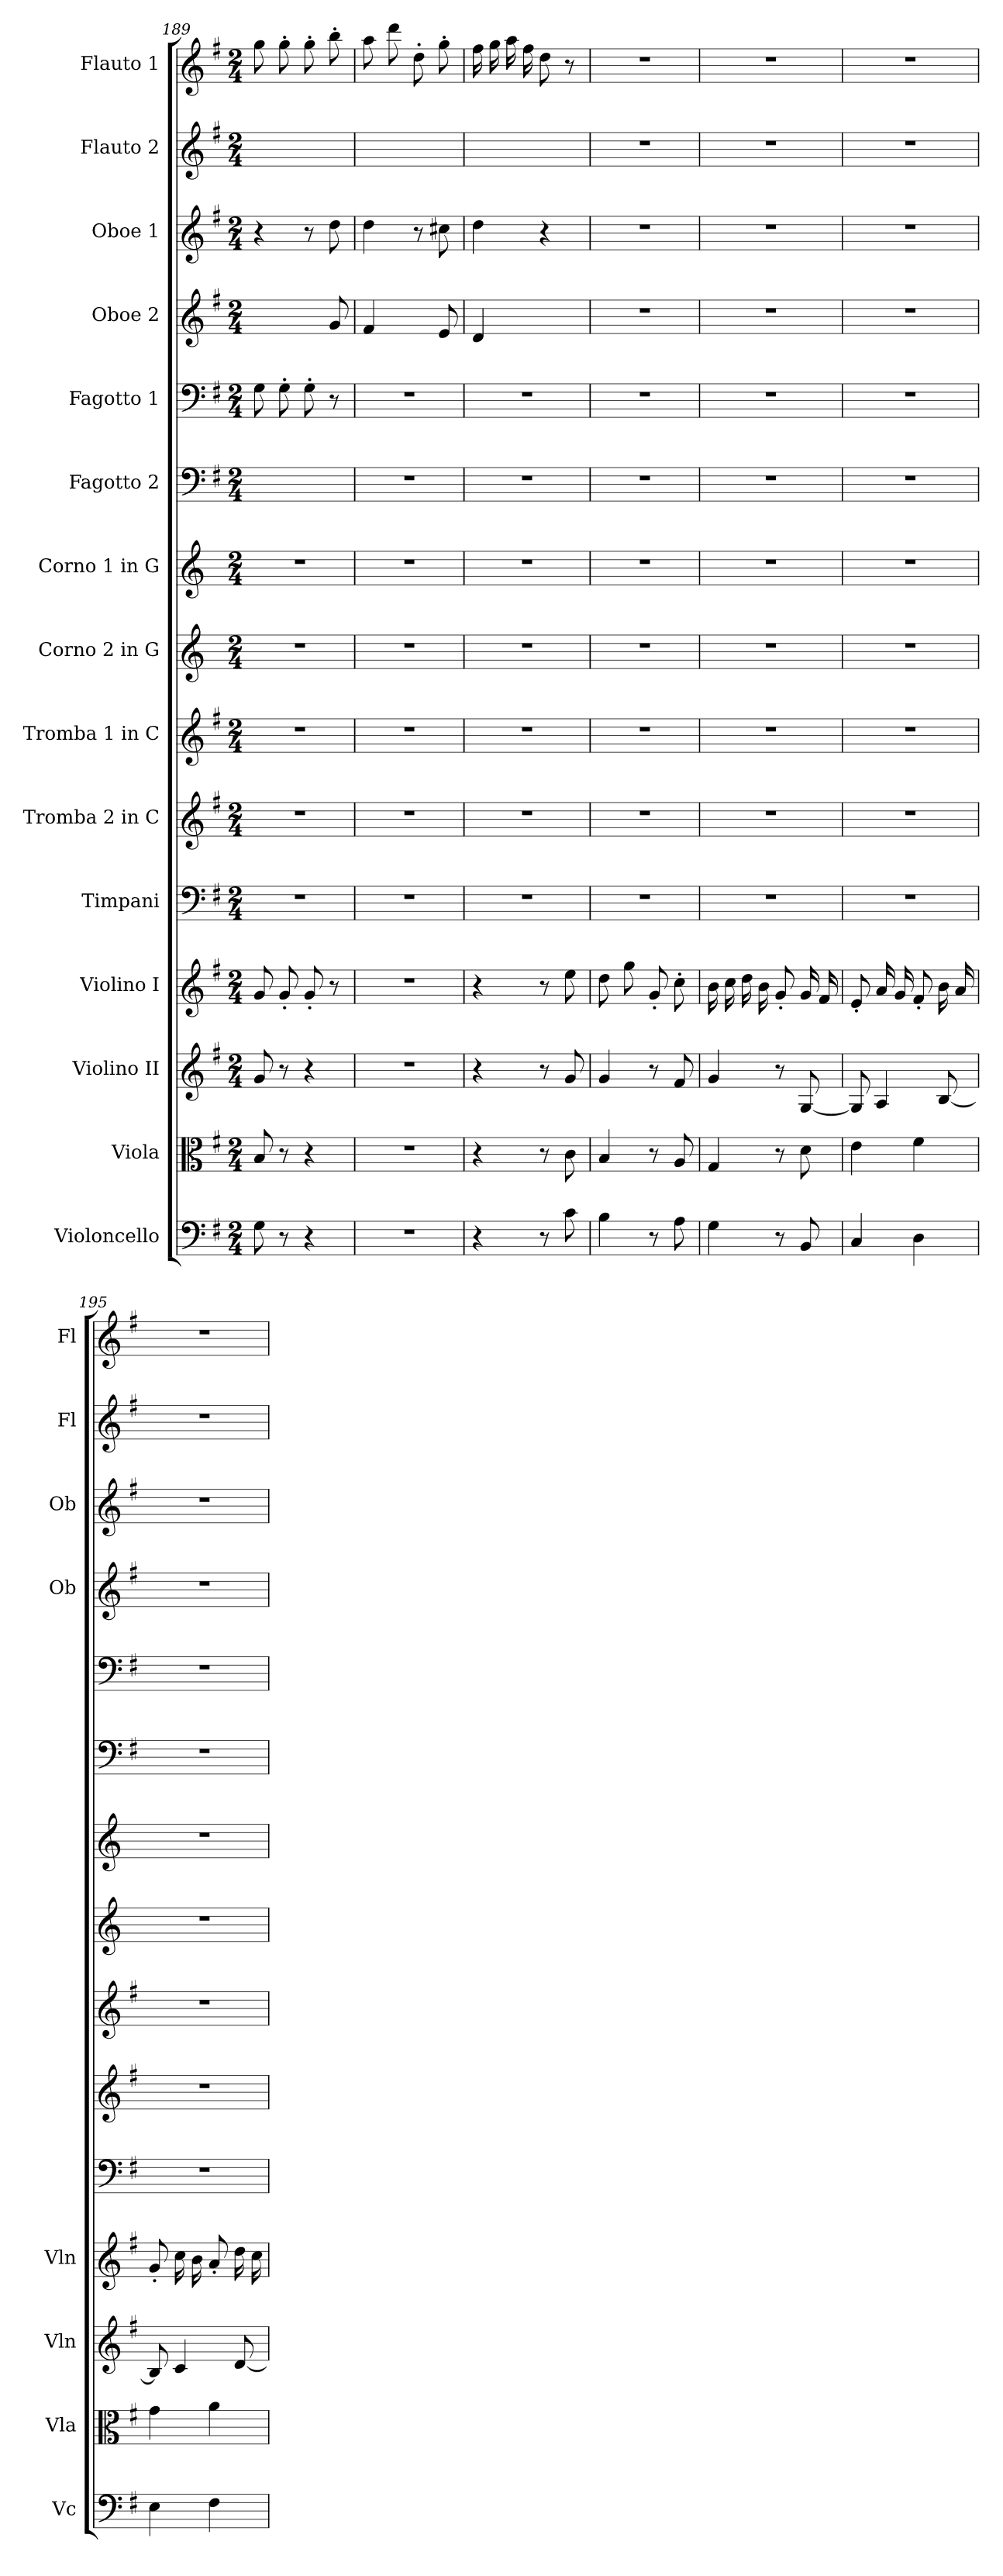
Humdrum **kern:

**kern	**kern	**kern	**kern	**kern	**kern	**kern	**kern	**kern	**kern	**kern	**kern	**kern	**kern	**kern
*part15	*part14	*part13	*part12	*part11	*part10	*part9	*part8	*part7	*part6	*part5	*part4	*part3	*part2	*part1
*staff15	*staff14	*staff13	*staff12	*staff11	*staff10	*staff9	*staff8	*staff7	*staff6	*staff5	*staff4	*staff3	*staff2	*staff1
*I"Violoncello	*I"Viola	*I"Violino II	*I"Violino I	*I"Timpani	*I"Tromba 2 in C	*I"Tromba 1 in C	*I"Corno 2 in G	*I"Corno 1 in G	*I"Fagotto 2	*I"Fagotto 1	*I"Oboe 2	*I"Oboe 1	*I"Flauto 2	*I"Flauto 1
*I'Vc	*I'Vla	*I'Vln	*I'Vln	*	*	*	*	*	*	*	*I'Ob	*I'Ob	*I'Fl	*I'Fl
*clefF4	*clefC3	*clefG2	*clefG2	*clefF4	*clefG2	*clefG2	*clefG2	*clefG2	*clefF4	*clefF4	*clefG2	*clefG2	*clefG2	*clefG2
*	*	*	*	*	*ITrd1c2	*ITrd1c2	*ITrd-4c-7	*ITrd-4c-7	*	*	*	*	*	*
*k[f#]	*k[f#]	*k[f#]	*k[f#]	*k[f#]	*k[b-]	*k[b-]	*k[f#]	*k[f#]	*k[f#]	*k[f#]	*k[f#]	*k[f#]	*k[f#]	*k[f#]
*G:	*G:	*G:	*G:	*G:	*F:	*F:	*G:	*G:	*G:	*G:	*G:	*G:	*G:	*G:
*M2/4	*M2/4	*M2/4	*M2/4	*M2/4	*M2/4	*M2/4	*M2/4	*M2/4	*M2/4	*M2/4	*M2/4	*M2/4	*M2/4	*M2/4
=189	=189	=189	=189	=189	=189	=189	=189	=189	=189	=189	=189	=189	=189	=189
8G	8B	8g	8g	2r	2r	2r	2r	2r	2ryy	8G	4ryy	4r	2ryy	8gg
8r	8r	8r	8g'	.	.	.	.	.	.	8G'	.	.	.	8gg'
4r	4r	4r	8g'	.	.	.	.	.	.	8G'	8ryy	8r	.	8gg'
.	.	.	8r	.	.	.	.	.	.	8r	8g	8dd	.	8bb'
=190	=190	=190	=190	=190	=190	=190	=190	=190	=190	=190	=190	=190	=190	=190
2r	2r	2r	2r	2r	2r	2r	2r	2r	2r	2r	4f#	4dd	2ryy	8aa
.	.	.	.	.	.	.	.	.	.	.	.	.	.	8ddd
.	.	.	.	.	.	.	.	.	.	.	8ryy	8r	.	8dd'
.	.	.	.	.	.	.	.	.	.	.	8e	8cc#X	.	8gg'
=191	=191	=191	=191	=191	=191	=191	=191	=191	=191	=191	=191	=191	=191	=191
4r	4r	4r	4r	2r	2r	2r	2r	2r	2r	2r	4d	4dd	2ryy	16ff#
.	.	.	.	.	.	.	.	.	.	.	.	.	.	16gg
.	.	.	.	.	.	.	.	.	.	.	.	.	.	16aa
.	.	.	.	.	.	.	.	.	.	.	.	.	.	16ff#
8r	8r	8r	8r	.	.	.	.	.	.	.	4ryy	4r	.	8dd
8c	8c	8g	8ee	.	.	.	.	.	.	.	.	.	.	8r
=192	=192	=192	=192	=192	=192	=192	=192	=192	=192	=192	=192	=192	=192	=192
4B	4B	4g	8dd	2r	2r	2r	2r	2r	2r	2r	2r	2r	2r	2r
.	.	.	8gg	.	.	.	.	.	.	.	.	.	.	.
8r	8r	8r	8g'	.	.	.	.	.	.	.	.	.	.	.
8A	8A	8f#	8cc'	.	.	.	.	.	.	.	.	.	.	.
=193	=193	=193	=193	=193	=193	=193	=193	=193	=193	=193	=193	=193	=193	=193
4G	4G	4g	16b	2r	2r	2r	2r	2r	2r	2r	2r	2r	2r	2r
.	.	.	16cc	.	.	.	.	.	.	.	.	.	.	.
.	.	.	16dd	.	.	.	.	.	.	.	.	.	.	.
.	.	.	16b	.	.	.	.	.	.	.	.	.	.	.
8r	8r	8r	8g'	.	.	.	.	.	.	.	.	.	.	.
8BB	8d	[8G	16g	.	.	.	.	.	.	.	.	.	.	.
.	.	.	16f#	.	.	.	.	.	.	.	.	.	.	.
=194	=194	=194	=194	=194	=194	=194	=194	=194	=194	=194	=194	=194	=194	=194
4C	4e	8G]	8e'	2r	2r	2r	2r	2r	2r	2r	2r	2r	2r	2r
.	.	4A	16a	.	.	.	.	.	.	.	.	.	.	.
.	.	.	16g	.	.	.	.	.	.	.	.	.	.	.
4D	4f#	.	8f#'	.	.	.	.	.	.	.	.	.	.	.
.	.	[8B	16b	.	.	.	.	.	.	.	.	.	.	.
.	.	.	16a	.	.	.	.	.	.	.	.	.	.	.
=195	=195	=195	=195	=195	=195	=195	=195	=195	=195	=195	=195	=195	=195	=195
4E	4g	8B]	8g'	2r	2r	2r	2r	2r	2r	2r	2r	2r	2r	2r
.	.	4c	16cc	.	.	.	.	.	.	.	.	.	.	.
.	.	.	16b	.	.	.	.	.	.	.	.	.	.	.
4F#	4a	.	8a'	.	.	.	.	.	.	.	.	.	.	.
.	.	[8d	16dd	.	.	.	.	.	.	.	.	.	.	.
.	.	.	16cc	.	.	.	.	.	.	.	.	.	.	.
=	=	=	=	=	=	=	=	=	=	=	=	=	=	=
*-	*-	*-	*-	*-	*-	*-	*-	*-	*-	*-	*-	*-	*-	*-
